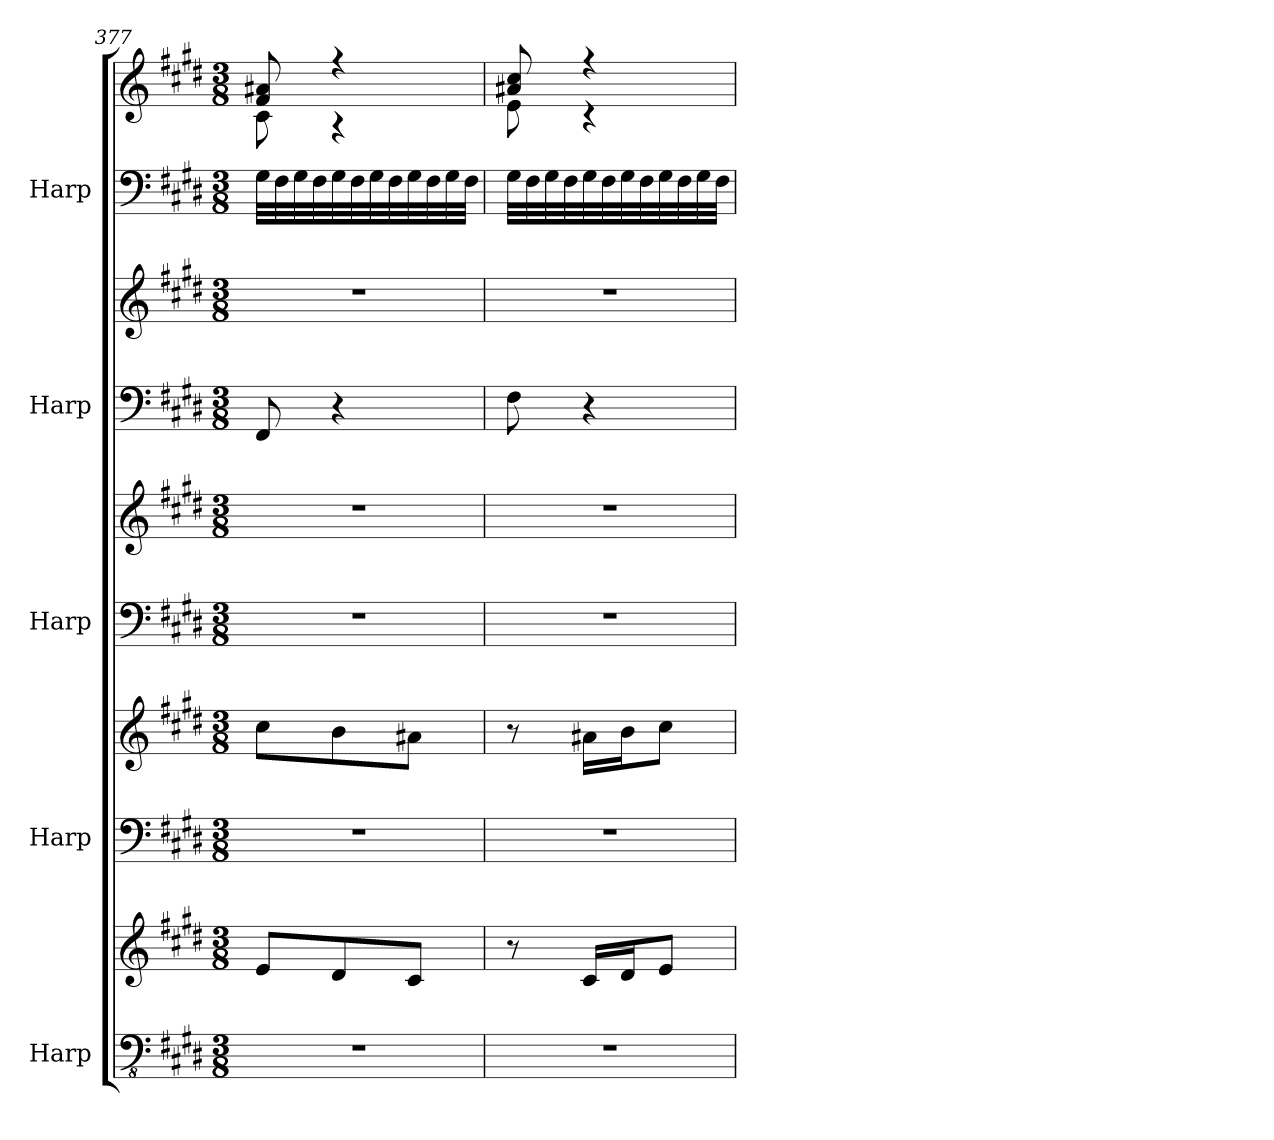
**kern	**kern	**kern	**kern	**kern	**kern	**kern	**kern	**kern	**kern
*part5	*part5	*part4	*part4	*part3	*part3	*part2	*part2	*part1	*part1
*staff10	*staff9	*staff8	*staff7	*staff6	*staff5	*staff4	*staff3	*staff2	*staff1
*I"Harp	*	*I"Harp	*	*I"Harp	*	*I"Harp	*	*I"Harp	*
*I'Hp	*	*I'Hp	*	*I'Hp	*	*I'Hp	*	*I'Hp	*
*clefFv4	*clefG2	*clefF4	*clefG2	*clefF4	*clefG2	*clefF4	*clefG2	*clefF4	*clefG2
*k[f#c#g#d#]	*k[f#c#g#d#]	*k[f#c#g#d#]	*k[f#c#g#d#]	*k[f#c#g#d#]	*k[f#c#g#d#]	*k[f#c#g#d#]	*k[f#c#g#d#]	*k[f#c#g#d#]	*k[f#c#g#d#]
*M3/8	*M3/8	*M3/8	*M3/8	*M3/8	*M3/8	*M3/8	*M3/8	*M3/8	*M3/8
=377	=377	=377	=377	=377	=377	=377	=377	=377	=377
*	*	*	*	*	*	*	*	*	*^
4.r	8e/L	4.r	8cc#\L	4.r	4.r	8FF#/	4.r	32G#\LLL	8f#/ 8a#X/	8c#\
.	.	.	.	.	.	.	.	32F#\	.	.
.	.	.	.	.	.	.	.	32G#\	.	.
.	.	.	.	.	.	.	.	32F#\	.	.
.	8d#/	.	8b\	.	.	4r	.	32G#\	4r	4r
.	.	.	.	.	.	.	.	32F#\	.	.
.	.	.	.	.	.	.	.	32G#\	.	.
.	.	.	.	.	.	.	.	32F#\	.	.
.	8c#/J	.	8a#X\J	.	.	.	.	32G#\	.	.
.	.	.	.	.	.	.	.	32F#\	.	.
.	.	.	.	.	.	.	.	32G#\	.	.
.	.	.	.	.	.	.	.	32F#\JJJ	.	.
!!LO:PB:g=z	!!
=378	=378	=378	=378	=378	=378	=378	=378	=378	=378	=378
4.r	8r	4.r	8r	4.r	4.r	8F#\	4.r	32G#\LLL	8a#X/ 8cc#/	8e\
.	.	.	.	.	.	.	.	32F#\	.	.
.	.	.	.	.	.	.	.	32G#\	.	.
.	.	.	.	.	.	.	.	32F#\	.	.
.	16c#/LL	.	16a#X\LL	.	.	4r	.	32G#\	4r	4r
.	.	.	.	.	.	.	.	32F#\	.	.
.	16d#/J	.	16b\J	.	.	.	.	32G#\	.	.
.	.	.	.	.	.	.	.	32F#\	.	.
.	8e/J	.	8cc#\J	.	.	.	.	32G#\	.	.
.	.	.	.	.	.	.	.	32F#\	.	.
.	.	.	.	.	.	.	.	32G#\	.	.
.	.	.	.	.	.	.	.	32F#\JJJ	.	.
*	*	*	*	*	*	*	*	*	*v	*v
=	=	=	=	=	=	=	=	=	=
*-	*-	*-	*-	*-	*-	*-	*-	*-	*-
